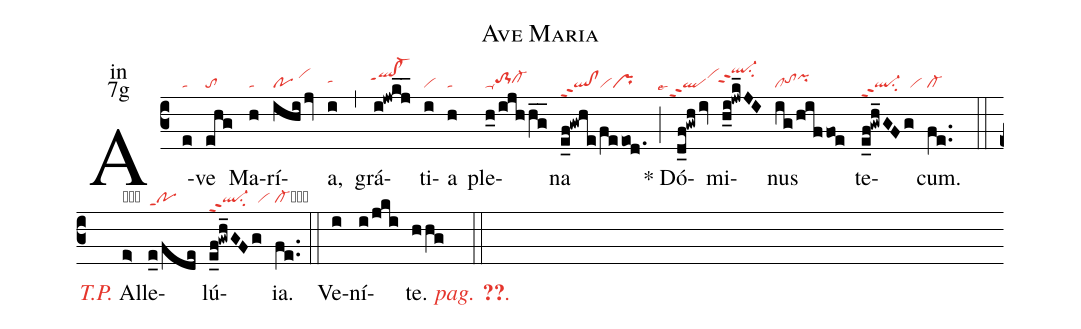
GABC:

name:Ave Maria;
office-part:in;
mode:7g;
nabc-lines:1;
%%
(c3) A(e|ta)ve(ehg|to) Ma(h|ta)rí(ihi/jv|po/vihj)a,(i|tahh) (,) grá(i!jwkj__|`qlhi!cl-hippt1)ti(i|vi)a(h|ta) ple(h_0/ijhhg__|ta-to-1hhcl-hh)na(e_f@gwhe/feeod.|ql!clppt2vipr) (;) <sp>*</sp> Dó(d_f@gwh/iv|``````qlppt2lse4vihj)mi(h_i@jwk_JI|`ql-hlppt2su2)nus(ig/hiffoe|cltohhpihi) te(e_f!gwh_GFg|ql-ppt2su2vi)cum.(fe..|cl-) (::) <c><i>T.P.</i></c> {A}l(e>|obvi>)le(e_0/fde|poppt1)lú(e_f!gwh_GFg|ql-ppt2su2vi){ia}.(fe..|cl-cb) (::)
<nlba>Ve(i)ní(i/jki)t{e}. <c><i>pag. <v>\pageref{M-ORIP7g}</v>.</i></c></nlba>(hhg ::)
